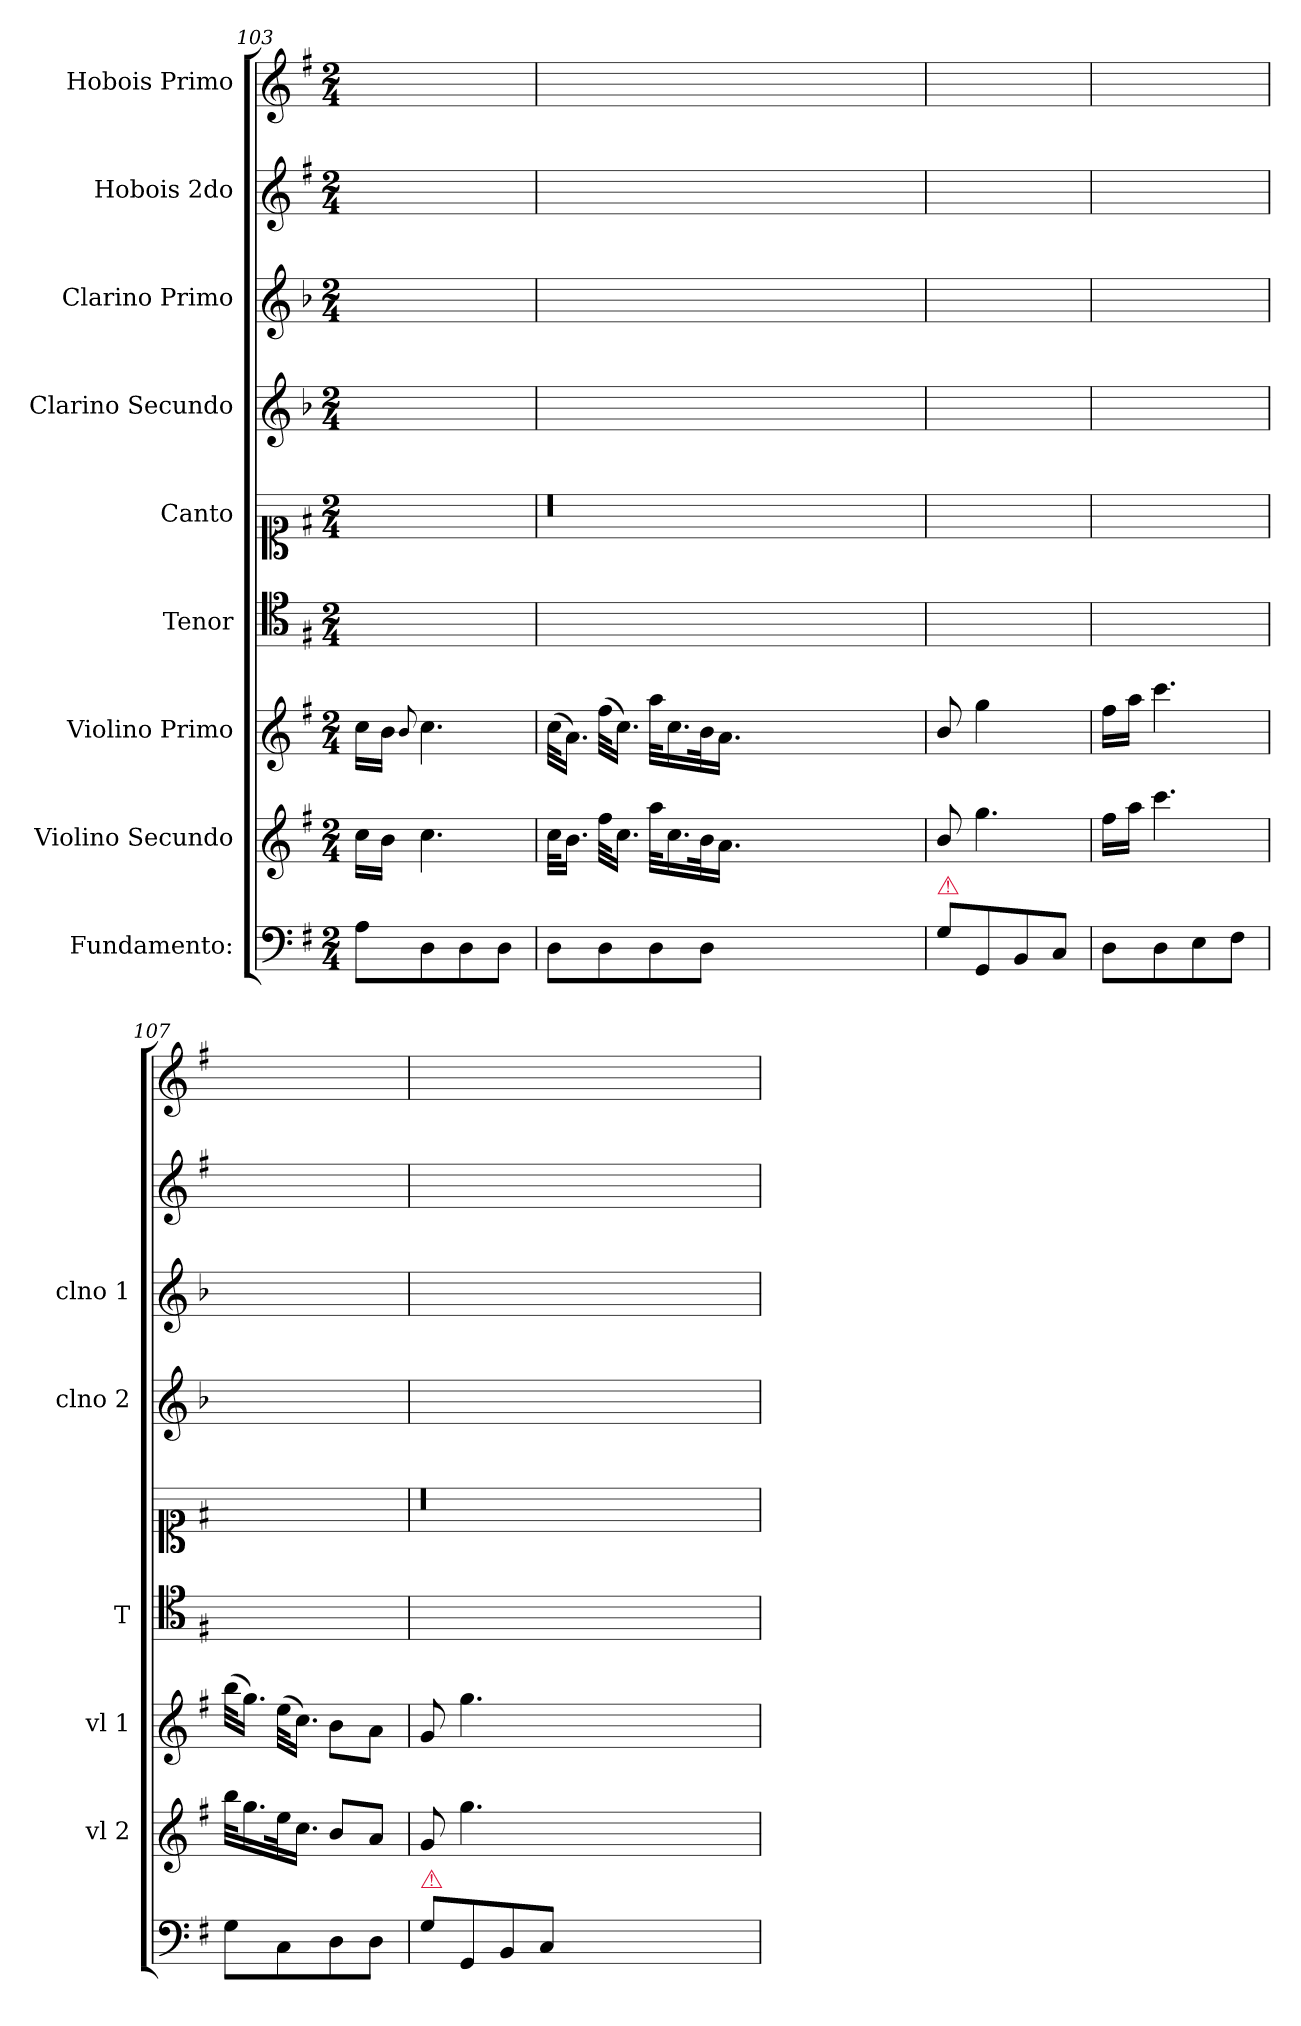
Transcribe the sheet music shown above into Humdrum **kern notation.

**kern	**kern	**kern	**kern	**kern	**kern	**kern	**kern	**kern
*part9	*part8	*part7	*part6	*part5	*part4	*part3	*part2	*part1
*staff9	*staff8	*staff7	*staff6	*staff5	*staff4	*staff3	*staff2	*staff1
*I"Fundamento:	*I"Violino Secundo	*I"Violino Primo	*I"Tenor	*I"Canto	*I"Clarino Secundo	*I"Clarino Primo	*I"Hobois 2do	*I"Hobois Primo
*	*I'vl 2	*I'vl 1	*I'T	*	*I'clno 2	*I'clno 1	*	*
*clefF4	*clefG2	*clefG2	*clefC4	*clefC1	*clefG2	*clefG2	*clefG2	*clefG2
*	*	*	*	*	*ITrd-1c-2	*ITrd-1c-2	*	*
*k[f#]	*k[f#]	*k[f#]	*k[f#]	*k[f#]	*k[f#]	*k[f#]	*k[f#]	*k[f#]
*M2/4	*M2/4	*M2/4	*M2/4	*M2/4	*M2/4	*M2/4	*M2/4	*M2/4
=103	=103	=103	=103	=103	=103	=103	=103	=103
8A\L	16cc\LL	16cc\LL	2ryy	2ryy	2ryy	2ryy	2ryy	2ryy
.	16b\JJ	16b\JJ	.	.	.	.	.	.
.	.	8qqb/	.	.	.	.	.	.
8D\	4.cc\	4.cc\	.	.	.	.	.	.
8D\	.	.	.	.	.	.	.	.
8D\J	.	.	.	.	.	.	.	.
=104	=104	=104	=104	=104	=104	=104	=104	=104
!	!	!	!	!LO:N:vis=00	!	!	!	!
8D\L	32cc\KLL	(>32cc\KLL	2ryy	0rb	2ryy	2ryy	2ryy	2ryy
.	16.b\JJ	16.a\JJ)	.	.	.	.	.	.
8D\	32ff#\KLL	(>32ff#\KLL	.	.	.	.	.	.
.	16.cc\JJ	16.cc\JJ)	.	.	.	.	.	.
8D\	32aa\KLL	32aa\KLL	.	.	.	.	.	.
.	16.cc\	16.cc\	.	.	.	.	.	.
8D\J	32b\K	32b\K	.	.	.	.	.	.
.	16.a\JJ	16.a\JJ	.	.	.	.	.	.
1.ryy	1.ryy	1.ryy	1.ryy	.	1.ryy	1.ryy	1.ryy	1.ryy
=105	=105	=105	=105	=105	=105	=105	=105	=105
!LO:TX:a:color=crimson:t=⚠	!	!	!	!	!	!	!	!
8G\L	8b/	8b/	2ryy	2ryy	2ryy	2ryy	2ryy	2ryy
!	!	!LO:N:vis=4	!	!	!	!	!	!
8GG/	4.gg\	4.gg\	.	.	.	.	.	.
8BB/	.	.	.	.	.	.	.	.
8C/J	.	.	.	.	.	.	.	.
=106	=106	=106	=106	=106	=106	=106	=106	=106
8D\L	16ff#\LL	16ff#\LL	2ryy	2ryy	2ryy	2ryy	2ryy	2ryy
.	16aa\JJ	16aa\JJ	.	.	.	.	.	.
8D\	4.ccc\	4.ccc\	.	.	.	.	.	.
8E\	.	.	.	.	.	.	.	.
8F#\J	.	.	.	.	.	.	.	.
=107	=107	=107	=107	=107	=107	=107	=107	=107
8G\L	32bb\KLL	(>32bb\KLL	2ryy	2ryy	2ryy	2ryy	2ryy	2ryy
.	16.gg\	16.gg\JJ)	.	.	.	.	.	.
8C\	32ee\K	(>32ee\KLL	.	.	.	.	.	.
.	16.cc\JJ	16.cc\JJ)	.	.	.	.	.	.
8D\	8b/L	8b\L	.	.	.	.	.	.
8D\J	8a/J	8a\J	.	.	.	.	.	.
=108	=108	=108	=108	=108	=108	=108	=108	=108
!LO:TX:a:color=crimson:t=⚠	!	!	!	!	!	!	!	!
!	!	!	!	!LO:N:vis=00	!	!	!	!
8G\L	8g/	8g/	2ryy	0rb	2ryy	2ryy	2ryy	2ryy
8GG/	4.gg\	4.gg\	.	.	.	.	.	.
8BB/	.	.	.	.	.	.	.	.
8C/J	.	.	.	.	.	.	.	.
1.ryy	1.ryy	1.ryy	1.ryy	.	1.ryy	1.ryy	1.ryy	1.ryy
=	=	=	=	=	=	=	=	=
*-	*-	*-	*-	*-	*-	*-	*-	*-
